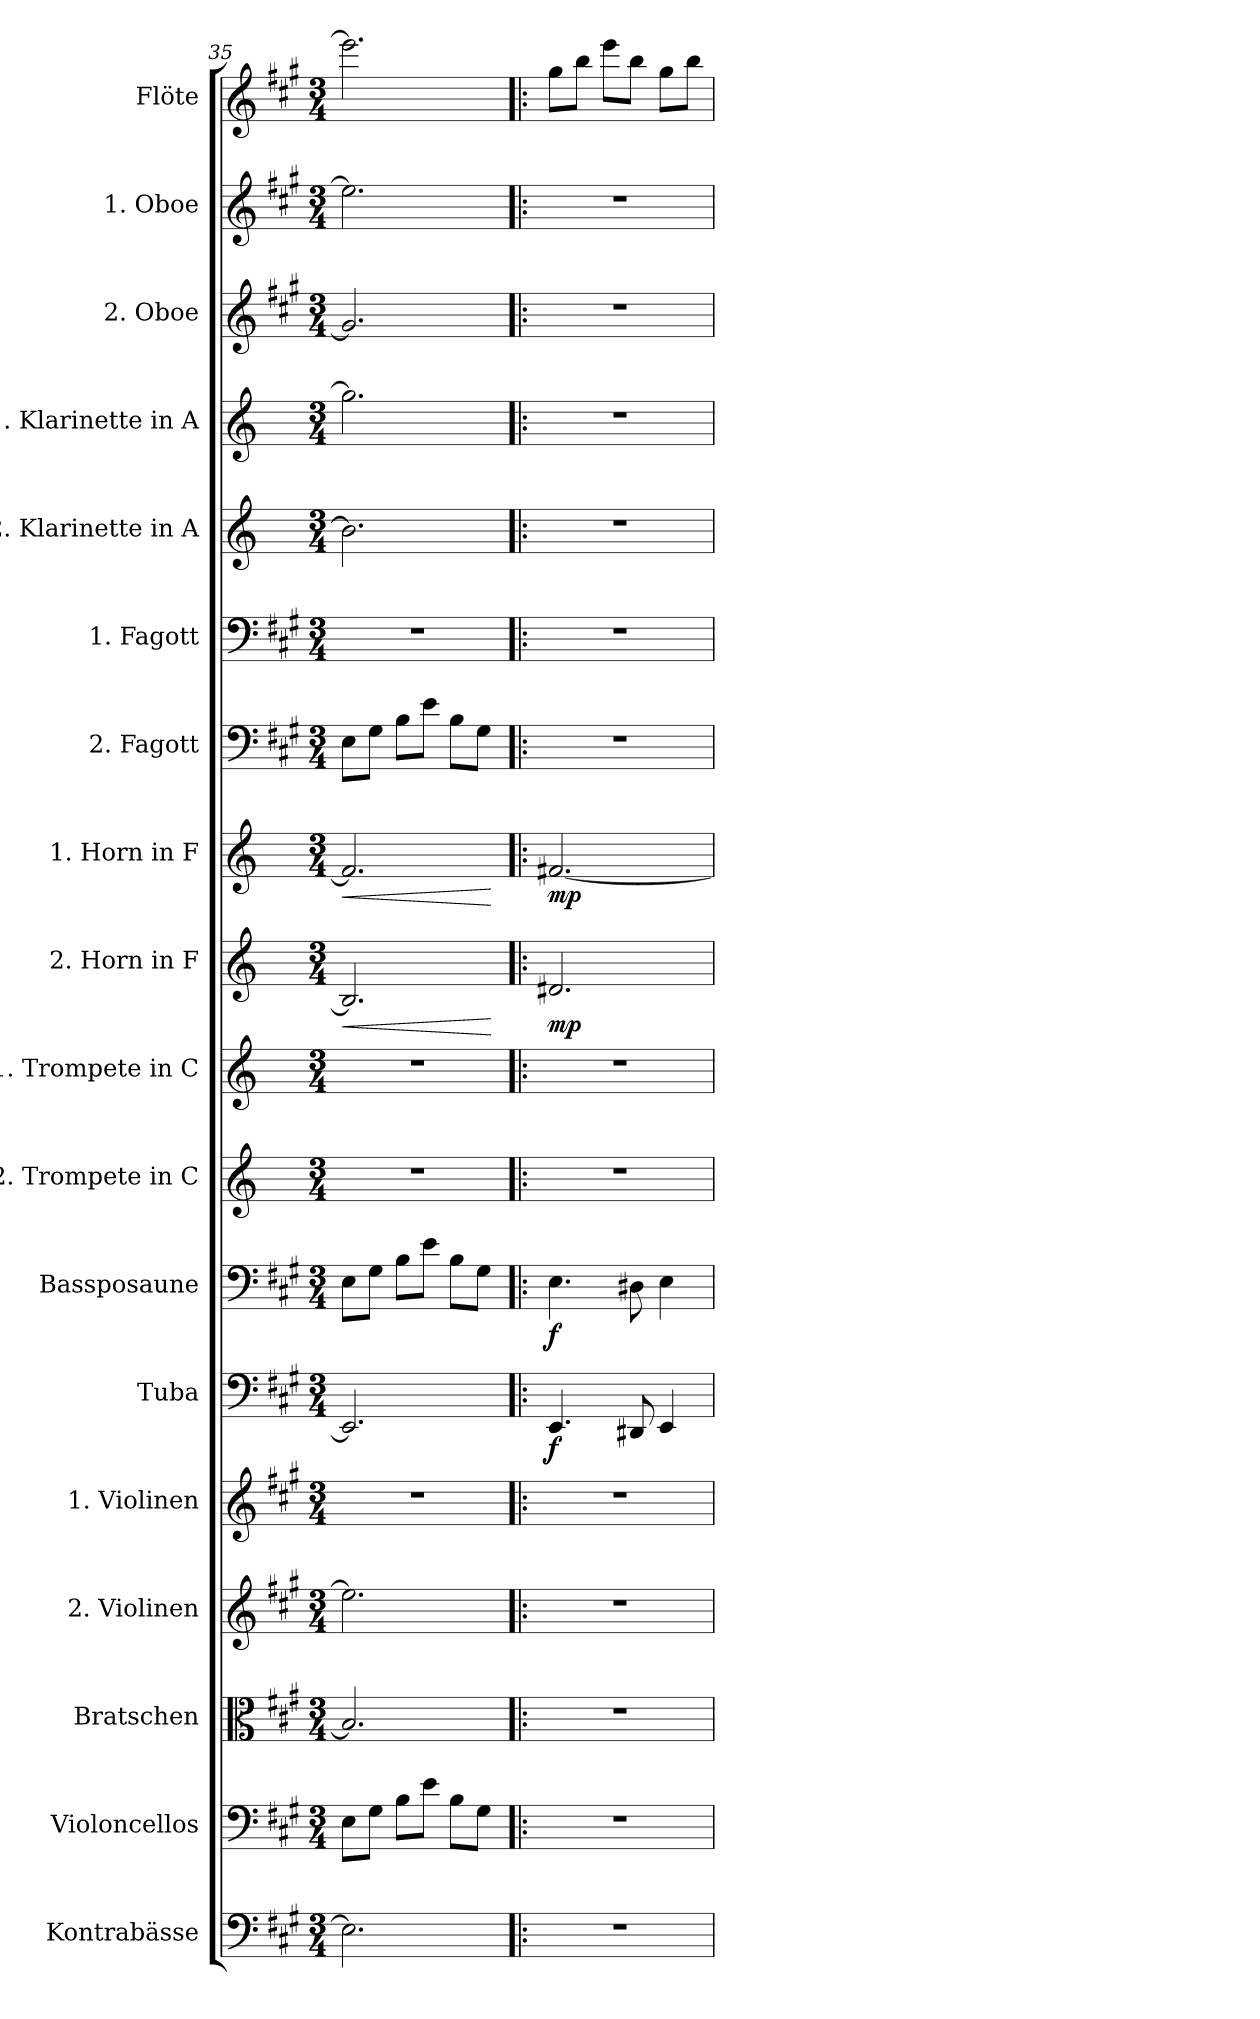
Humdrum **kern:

**kern	**kern	**kern	**kern	**kern	**kern	**dynam	**kern	**dynam	**kern	**kern	**kern	**dynam	**kern	**dynam	**kern	**kern	**kern	**kern	**kern	**kern	**kern
*part18	*part17	*part16	*part15	*part14	*part13	*part13	*part12	*part12	*part11	*part10	*part9	*part9	*part8	*part8	*part7	*part6	*part5	*part4	*part3	*part2	*part1
*staff18	*staff17	*staff16	*staff15	*staff14	*staff13	*staff13	*staff12	*staff12	*staff11	*staff10	*staff9	*staff9	*staff8	*staff8	*staff7	*staff6	*staff5	*staff4	*staff3	*staff2	*staff1
*I"Kontrabässe	*I"Violoncellos	*I"Bratschen	*I"2. Violinen	*I"1. Violinen	*I"Tuba	*	*I"Bassposaune	*	*I"2. Trompete in C	*I"1. Trompete in C	*I"2. Horn in F	*	*I"1. Horn in F	*	*I"2. Fagott	*I"1. Fagott	*I"2. Klarinette in A	*I"1. Klarinette in A	*I"2. Oboe	*I"1. Oboe	*I"Flöte
*I'Kbs.	*I'Vcs.	*I'Bran.	*I'2. Vln.	*I'1. Vln.	*I'Tba.	*	*I'B.psn.	*	*	*	*	*	*	*	*I'2. Fgt.	*I'1. Fgt.	*	*	*I'2. Ob.	*I'1. Ob.	*I'Fl.
*clefF4	*clefF4	*clefC3	*clefG2	*clefG2	*clefF4	*	*clefF4	*	*clefG2	*clefG2	*clefG2	*	*clefG2	*	*clefF4	*clefF4	*clefG2	*clefG2	*clefG2	*clefG2	*clefG2
*ITrd7c12	*	*	*	*	*	*	*	*	*	*	*ITrd4c7	*	*ITrd4c7	*	*	*	*ITrd2c3	*ITrd2c3	*	*	*
*k[f#c#g#]	*k[f#c#g#]	*k[f#c#g#]	*k[f#c#g#]	*k[f#c#g#]	*k[f#c#g#]	*	*k[f#c#g#]	*	*k[]	*k[]	*k[b-]	*	*k[b-]	*	*k[f#c#g#]	*k[f#c#g#]	*k[f#c#g#]	*k[f#c#g#]	*k[f#c#g#]	*k[f#c#g#]	*k[f#c#g#]
*M3/4	*M3/4	*M3/4	*M3/4	*M3/4	*M3/4	*	*M3/4	*	*M3/4	*M3/4	*M3/4	*	*M3/4	*	*M3/4	*M3/4	*M3/4	*M3/4	*M3/4	*M3/4	*M3/4
=35	=35	=35	=35	=35	=35	=35	=35	=35	=35	=35	=35	=35	=35	=35	=35	=35	=35	=35	=35	=35	=35
!	!	!	!	!	!	!	!	!	!	!	!	!LO:HP:b	!	!LO:HP:b	!	!	!	!	!	!	!
2.EE\]	8E\L	2.B/]	2.ee\]	2.r	2.EE/]	.	8E\L	.	2.r	2.r	2.E/]	<	2.B/]	<	8E\L	2.r	2.g#\]	2.ee\]	2.g#/]	2.ee\]	2.eee\]
.	8G#\J	.	.	.	.	.	8G#\J	.	.	.	.	.	.	.	8G#\J	.	.	.	.	.	.
.	8B\L	.	.	.	.	.	8B\L	.	.	.	.	.	.	.	8B\L	.	.	.	.	.	.
.	8e\J	.	.	.	.	.	8e\J	.	.	.	.	.	.	.	8e\J	.	.	.	.	.	.
.	8B\L	.	.	.	.	.	8B\L	.	.	.	.	.	.	.	8B\L	.	.	.	.	.	.
.	8G#\J	.	.	.	.	.	8G#\J	.	.	.	.	.	.	.	8G#\J	.	.	.	.	.	.
.	.	.	.	.	.	.	.	.	.	.	.	[	.	[	.	.	.	.	.	.	.
!!LO:PB:g=z
=36!|:	=36!|:	=36!|:	=36!|:	=36!|:	=36!|:	=36!|:	=36!|:	=36!|:	=36!|:	=36!|:	=36!|:	=36!|:	=36!|:	=36!|:	=36!|:	=36!|:	=36!|:	=36!|:	=36!|:	=36!|:	=36!|:
!	!	!	!	!	!	!LO:DY:b	!	!LO:DY:b	!	!	!	!LO:DY:b	!	!LO:DY:b	!	!	!	!	!	!	!
2.r	2.r	2.r	2.r	2.r	4.EE/	f	4.E\	f	2.r	2.r	2.G#X/	mp	[2.Bn/	mp	2.r	2.r	2.r	2.r	2.r	2.r	8gg#\L
.	.	.	.	.	.	.	.	.	.	.	.	.	.	.	.	.	.	.	.	.	8bb\J
.	.	.	.	.	.	.	.	.	.	.	.	.	.	.	.	.	.	.	.	.	8eee\L
.	.	.	.	.	8DD#X/	.	8D#X\	.	.	.	.	.	.	.	.	.	.	.	.	.	8bb\J
.	.	.	.	.	4EE/	.	4E\	.	.	.	.	.	.	.	.	.	.	.	.	.	8gg#\L
.	.	.	.	.	.	.	.	.	.	.	.	.	.	.	.	.	.	.	.	.	8bb\J
=	=	=	=	=	=	=	=	=	=	=	=	=	=	=	=	=	=	=	=	=	=
*-	*-	*-	*-	*-	*-	*-	*-	*-	*-	*-	*-	*-	*-	*-	*-	*-	*-	*-	*-	*-	*-
